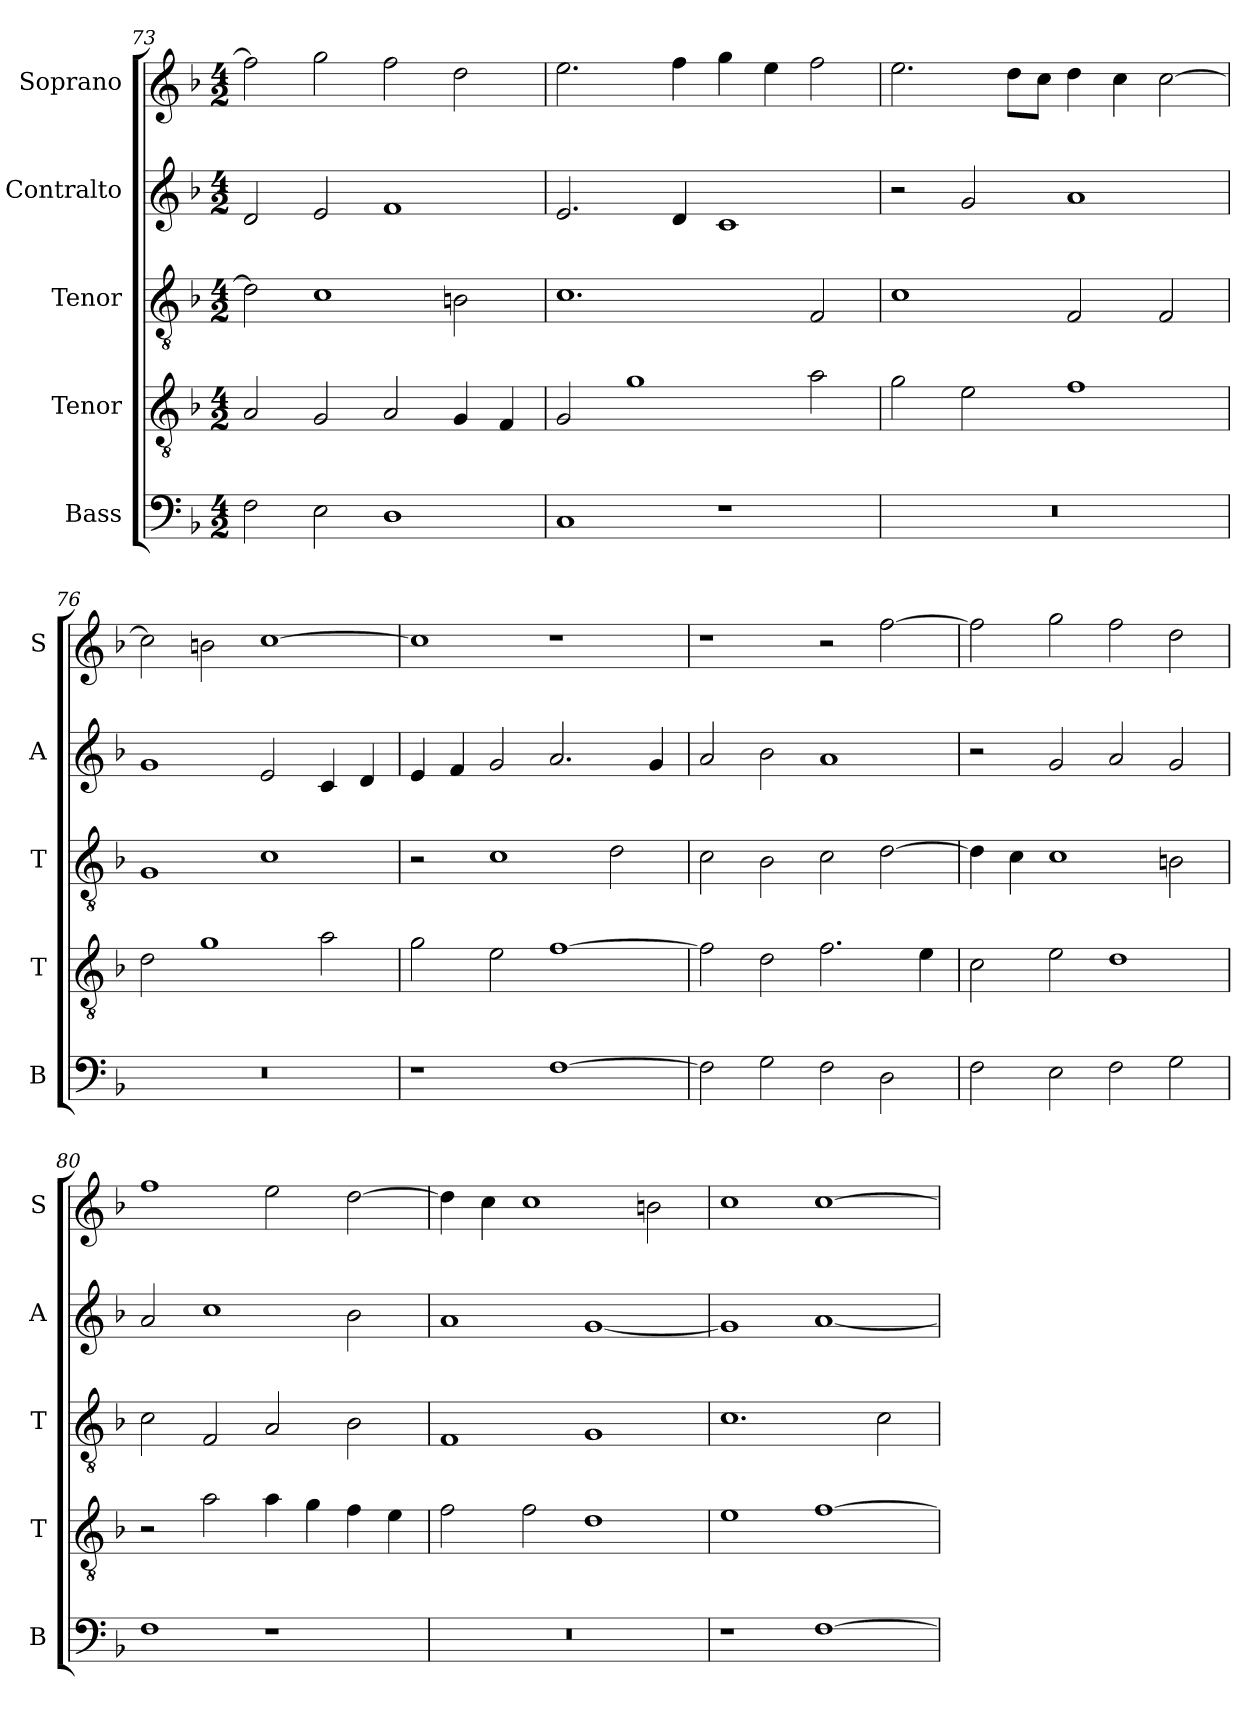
**kern	**kern	**kern	**kern	**kern
*part5	*part4	*part3	*part2	*part1
*staff5	*staff4	*staff3	*staff2	*staff1
*I"Bass	*I"Tenor	*I"Tenor	*I"Contralto	*I"Soprano
*I'B	*I'T	*I'T	*I'A	*I'S
*clefF4	*clefGv2	*clefGv2	*clefG2	*clefG2
*k[b-]	*k[b-]	*k[b-]	*k[b-]	*k[b-]
*F:ion	*F:ion	*F:ion	*F:ion	*F:ion
*M4/2	*M4/2	*M4/2	*M4/2	*M4/2
=73	=73	=73	=73	=73
2F	2A	2d]	2d	2ff]
2E	2G	1c	2e	2gg
1D	2A	.	1f	2ff
.	4G	2Bn	.	2dd
.	4F	.	.	.
=74	=74	=74	=74	=74
1C	2G	1.c	2.e	2.ee
.	1g	.	.	.
.	.	.	4d	4ff
1r	.	.	1c	4gg
.	.	.	.	4ee
.	2a	2F	.	2ff
=75	=75	=75	=75	=75
0r	2g	1c	2r	2.ee
.	2e	.	2g	.
.	.	.	.	8dd\L
.	.	.	.	8cc\J
.	1f	2F	1a	4dd
.	.	.	.	4cc
.	.	2F	.	[2cc
=76	=76	=76	=76	=76
0r	2d	1G	1g	2cc]
.	1g	.	.	2bn
.	.	1c	2e	[1cc
.	2a	.	4c	.
.	.	.	4d	.
=77	=77	=77	=77	=77
1r	2g	2r	4e	1cc]
.	.	.	4f	.
.	2e	1c	2g	.
[1F	[1f	.	2.a	1r
.	.	2d	.	.
.	.	.	4g	.
=78	=78	=78	=78	=78
2F]	2f]	2c	2a	1r
2G	2d	2B-	2b-	.
2F	2.f	2c	1a	2r
2D	.	[2d	.	[2ff
.	4e	.	.	.
=79	=79	=79	=79	=79
2F	2c	4d]	2r	2ff]
.	.	4c	.	.
2E	2e	1c	2g	2gg
2F	1d	.	2a	2ff
2G	.	2Bn	2g	2dd
=80	=80	=80	=80	=80
1F	2r	2c	2a	1ff
.	2a	2F	1cc	.
1r	4a	2A	.	2ee
.	4g	.	.	.
.	4f	2B-	2b-	[2dd
.	4e	.	.	.
=81	=81	=81	=81	=81
0r	2f	1F	1a	4dd]
.	.	.	.	4cc
.	2f	.	.	1cc
.	1d	1G	[1g	.
.	.	.	.	2bn
=82	=82	=82	=82	=82
1r	1e	1.c	1g]	1cc
[1F	[1f	.	[1a	[1cc
.	.	2c	.	.
=	=	=	=	=
*-	*-	*-	*-	*-
